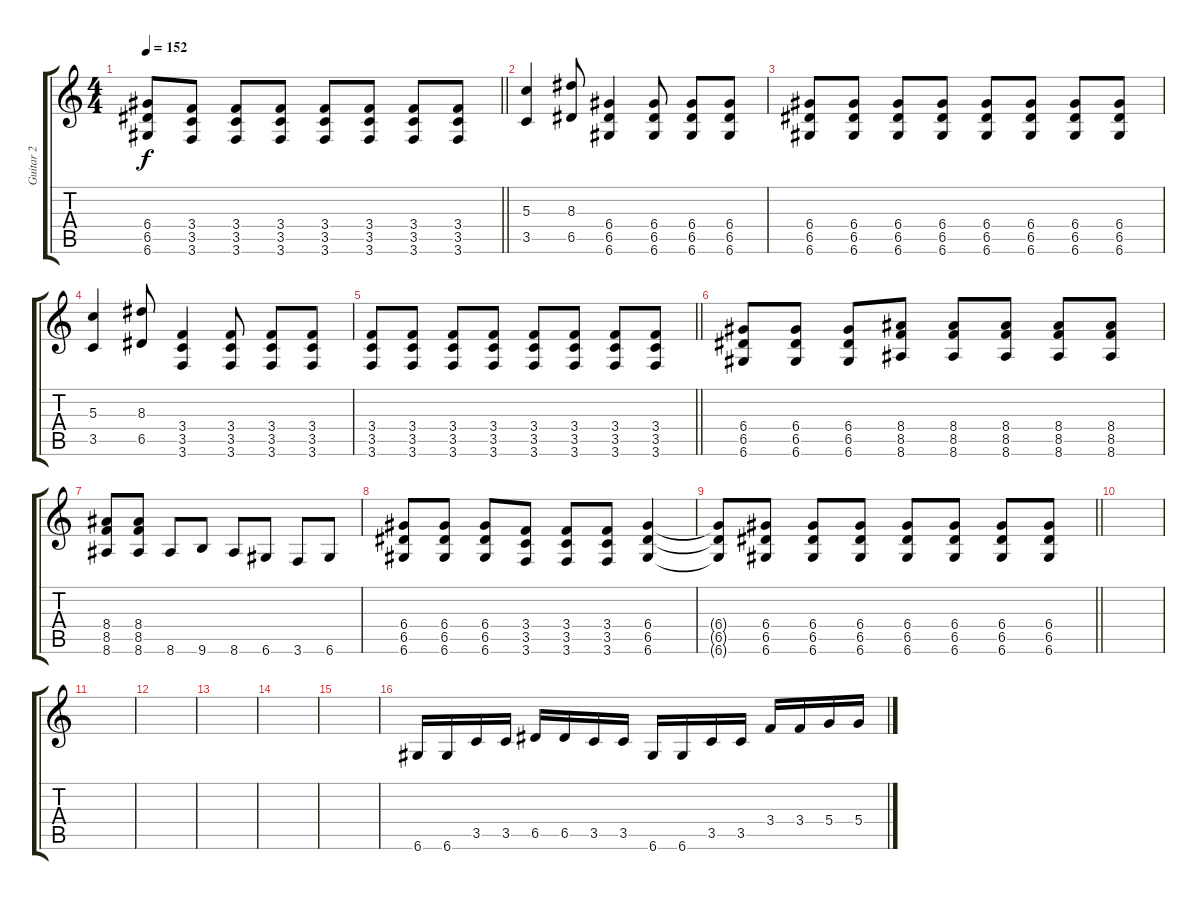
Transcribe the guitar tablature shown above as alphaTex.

\track ("Guitar 2" "Guitar 2") {instrument distortionguitar}
\staff {score tabs}
\tuning (E4 B3 G3 D3 A2 D2) {hide}
\ts (4 4)
\tempo 152
\clef g2
\barLineRight lightlight
\ks c
(6.4{t} 6.5{t} 6.6{t}).8{dy f} (3.4 3.5 3.6).8 (3.4 3.5 3.6).8 (3.4 3.5 3.6).8 (3.4 3.5 3.6).8 (3.4 3.5 3.6).8 (3.4 3.5 3.6).8 (3.4 3.5 3.6).8 |
(5.3 3.5).4 (8.3 6.5).8 (6.4 6.5 6.6).4 (6.4 6.5 6.6).8 (6.4 6.5 6.6).8 (6.4 6.5 6.6).8 |
(6.4 6.5 6.6).8 (6.4 6.5 6.6).8 (6.4 6.5 6.6).8 (6.4 6.5 6.6).8 (6.4 6.5 6.6).8 (6.4 6.5 6.6).8 (6.4 6.5 6.6).8 (6.4 6.5 6.6).8 |
(5.3 3.5).4 (8.3 6.5).8 (3.4 3.5 3.6).4 (3.4 3.5 3.6).8 (3.4 3.5 3.6).8 (3.4 3.5 3.6).8 |
\barLineRight lightlight
(3.4 3.5 3.6).8 (3.4 3.5 3.6).8 (3.4 3.5 3.6).8 (3.4 3.5 3.6).8 (3.4 3.5 3.6).8 (3.4 3.5 3.6).8 (3.4 3.5 3.6).8 (3.4 3.5 3.6).8 |
(6.4 6.5 6.6).8 (6.4 6.5 6.6).8 (6.4 6.5 6.6).8 (8.4 8.5 8.6).8 (8.4 8.5 8.6).8 (8.4 8.5 8.6).8 (8.4 8.5 8.6).8 (8.4 8.5 8.6).8 |
(8.4 8.5 8.6).8 (8.4 8.5 8.6).8 8.6.8 9.6.8 8.6.8 6.6.8 3.6.8 6.6.8 |
(6.4 6.5 6.6).8 (6.4 6.5 6.6).8 (6.4 6.5 6.6).8 (3.4 3.5 3.6).8 (3.4 3.5 3.6).8 (3.4 3.5 3.6).8 (6.4 6.5 6.6).4 |
\barLineRight lightlight
(6.4{t} 6.5{t} 6.6{t}).8 (6.4 6.5 6.6).8 (6.4 6.5 6.6).8 (6.4 6.5 6.6).8 (6.4 6.5 6.6).8 (6.4 6.5 6.6).8 (6.4 6.5 6.6).8 (6.4 6.5 6.6).8 |
|
|
|
|
|
|
6.6.16 6.6.16 3.5.16 3.5.16 6.5.16 6.5.16 3.5.16 3.5.16 6.6.16 6.6.16 3.5.16 3.5.16 3.4.16 3.4.16 5.4.16 5.4.16
